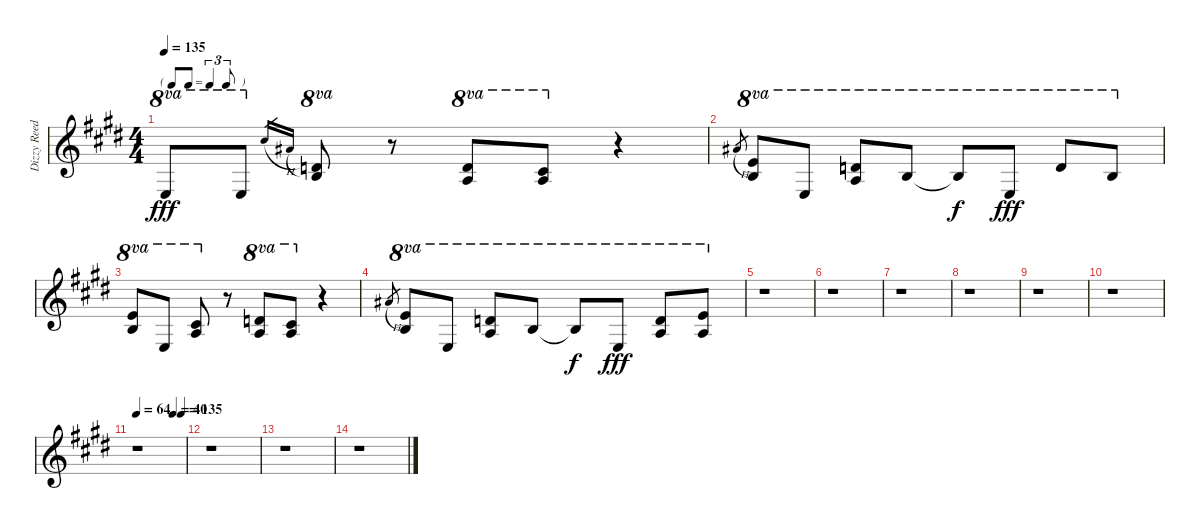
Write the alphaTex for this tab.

\track ("Dizzy Reed - Keyboards" "Dizzy Reed") {instrument electricgrandpiano}
\staff {score}
\tuning (E4 B3 G3 D3 A2 E2) {hide}
\ts (4 4)
\tf triplet8th
\tempo 135
\clef g2
\ks e
14.4.8{ot 8va dy fff} 14.4.8{ot 8va} 14.2{h}.16{gr} 15.3{h}.16{gr} (15.2 16.3).8{ot 8va} r.8 (15.2 14.3).8{ot 8va} (14.2 14.3).8{ot 8va} r.4 |
15.3{h}.8{gr} (17.2 16.3).8{ot 8va} 14.4.8{ot 8va} (15.2 14.3).8{ot 8va} 16.3.8{ot 8va} 16.3{t}.8{ot 8va dy f} 14.4.8{ot 8va dy fff} 15.2.8{ot 8va} 16.3.8{ot 8va} |
(17.2 16.3).8{ot 8va} 14.4.8{ot 8va} (14.2 14.3).8{ot 8va} r.8 (15.2 14.3).8{ot 8va} (14.2 14.3).8{ot 8va} r.4 |
15.3{h}.8{gr} (17.2 16.3).8{ot 8va} 14.4.8{ot 8va} (15.2 14.3).8{ot 8va} 16.3.8{ot 8va} 16.3{t}.8{ot 8va dy f} 14.4.8{ot 8va dy fff} (15.2 14.3).8{ot 8va} (17.2 14.3).8{ot 8va} |
r.1 |
r.1 |
r.1 |
r.1 |
r.1 |
r.1 |
\tempo 64
\tempo (40 0.75)
\tempo (135 0.9166666666666666)
r.1 |
r.1 |
r.1 |
r.1
